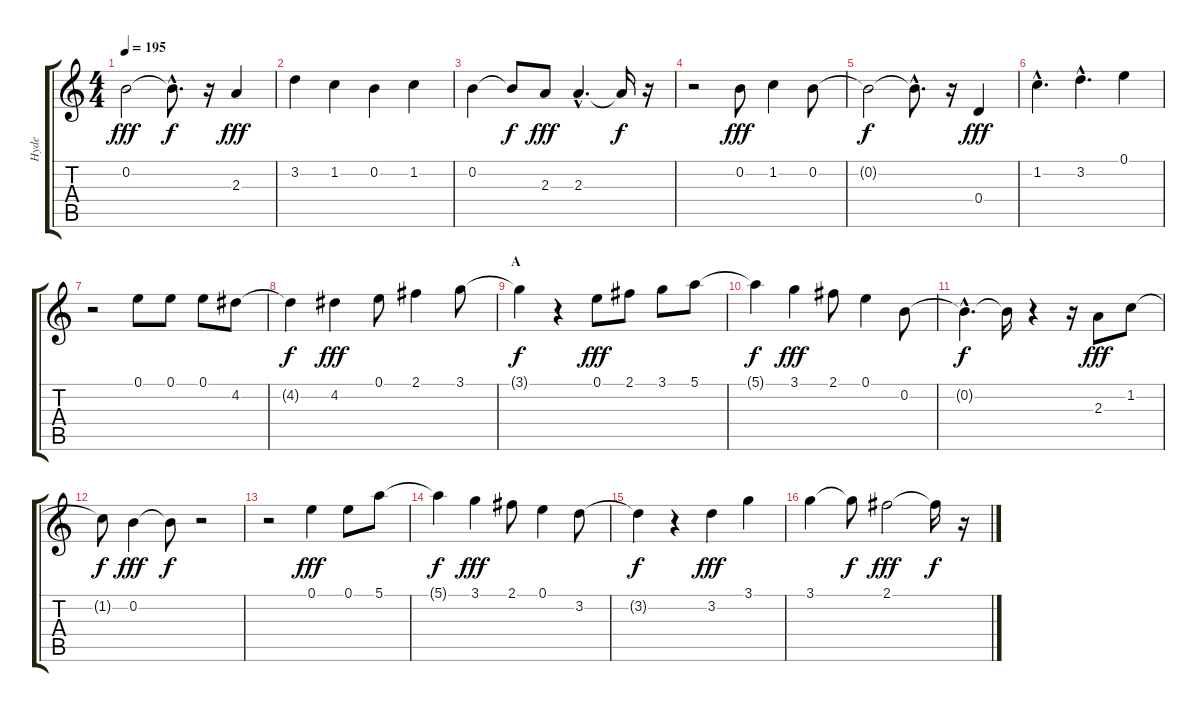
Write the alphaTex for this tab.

\track ("Hyde" "Hyde") {instrument electricguitarjazz}
\staff {score tabs}
\tuning (E4 B3 G3 D3 A2 E2) {hide}
\ts (4 4)
\tempo 195
\clef g2
\ks c
0.2.2{dy fff} 0.2{hac t}.8{d dy f} r.16 2.3.4{dy fff} |
3.2.4 1.2.4 0.2.4 1.2.4 |
0.2.4 0.2{t}.8{dy f} 2.3.8{dy fff} 2.3{hac}.4{d} 2.3{t}.16{dy f} r.16 |
r.2 0.2.8{dy fff} 1.2.4 0.2.8 |
0.2{t}.2{dy f} 0.2{hac t}.8{d} r.16 0.4.4{dy fff} |
1.2{hac}.4{d} 3.2{hac}.4{d} 0.1.4 |
r.2 0.1.8 0.1.8 0.1.8 4.2.8 |
4.2{t}.4{dy f} 4.2.4{dy fff} 0.1.8 2.1.4 3.1.8 |
\section ("" "A")
3.1{t}.4{dy f} r.4 0.1.8{dy fff} 2.1.8 3.1.8 5.1.8 |
5.1{t}.4{dy f} 3.1.4{dy fff} 2.1.8 0.1.4 0.2.8 |
0.2{hac t}.4{d dy f} 0.2{t}.16 r.4 r.16 2.3.8{dy fff} 1.2.8 |
1.2{t}.8{dy f} 0.2.4{dy fff} 0.2{t}.8{dy f} r.2 |
r.2 0.1.4{dy fff} 0.1.8 5.1.8 |
5.1{t}.4{dy f} 3.1.4{dy fff} 2.1.8 0.1.4 3.2.8 |
3.2{t}.4{dy f} r.4 3.2.4{dy fff} 3.1.4 |
3.1.4 3.1{t}.8{dy f} 2.1.2{dy fff} 2.1{t}.16{dy f} r.16
